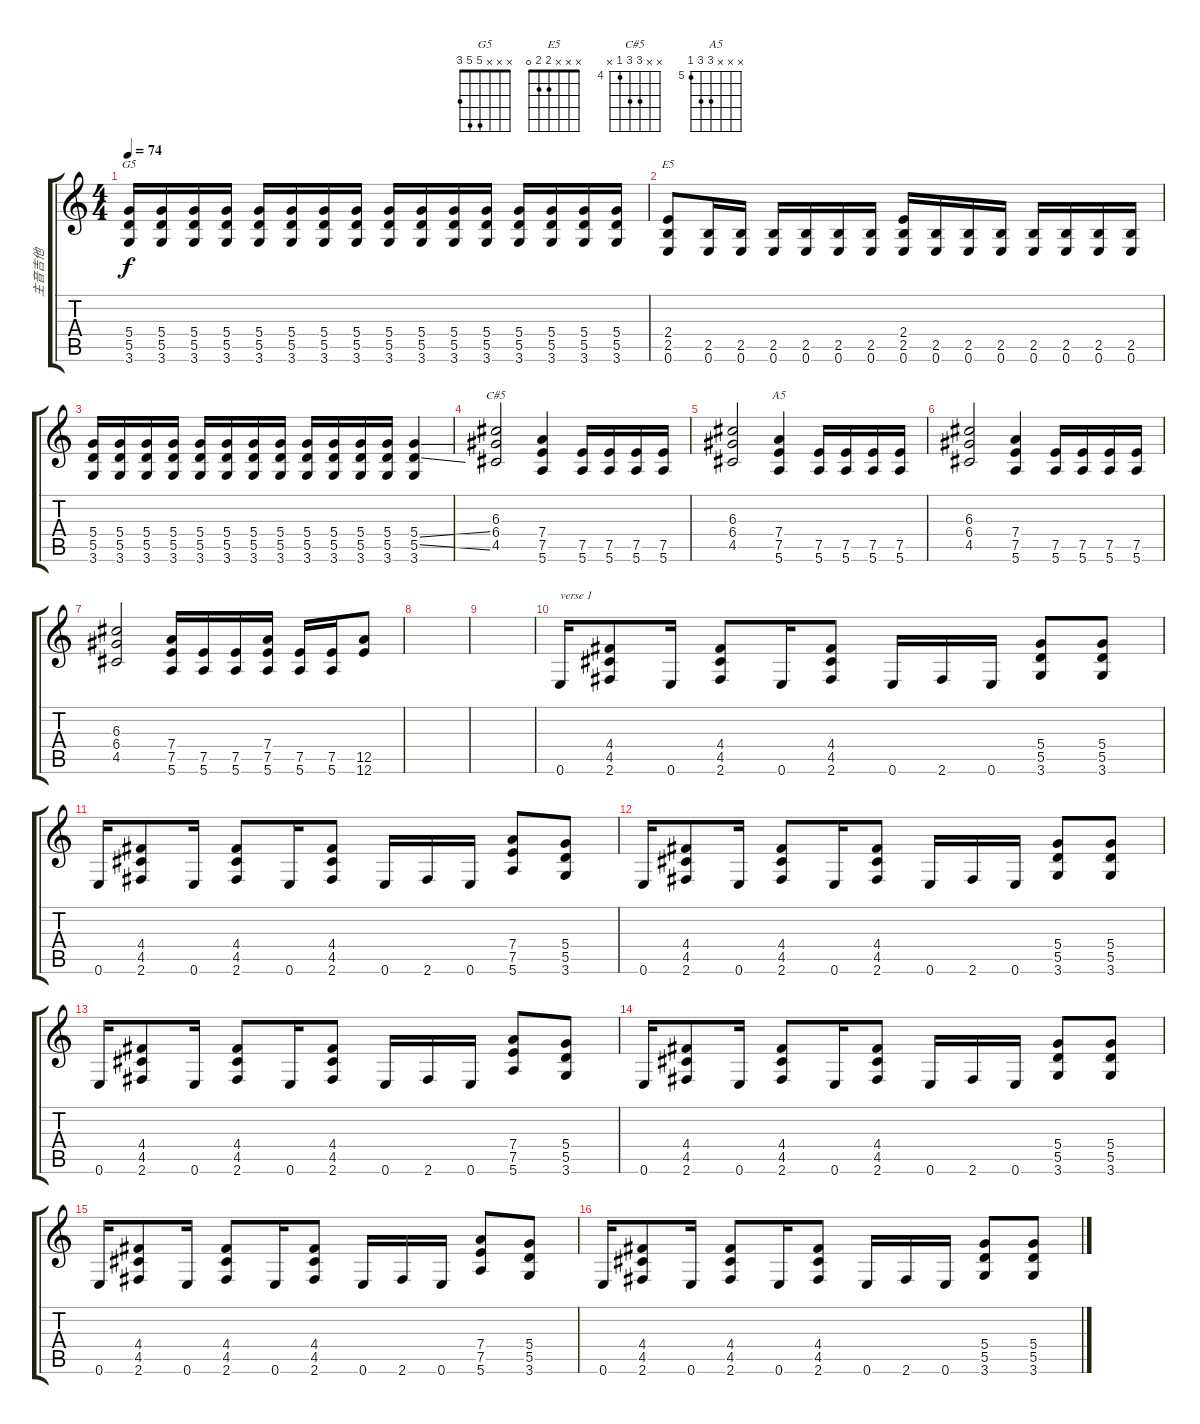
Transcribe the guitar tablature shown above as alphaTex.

\track ("主音吉他" "主音吉他") {instrument overdrivenguitar}
\staff {score tabs}
\tuning (E4 B3 G3 D3 A2 E2) {hide}
\chord ("G5" x x x 5 5 3)
\chord ("E5" x x x 2 2 0)
\chord ("C#5" x x 6 6 4 x) {firstfret 4}
\chord ("A5" x x x 7 7 5) {firstfret 5}
\ts (4 4)
\tempo 74
\clef g2
\ks c
(5.4 5.5 3.6).16{ch "G5" dy f} (5.4 5.5 3.6).16 (5.4 5.5 3.6).16 (5.4 5.5 3.6).16 (5.4 5.5 3.6).16 (5.4 5.5 3.6).16 (5.4 5.5 3.6).16 (5.4 5.5 3.6).16 (5.4 5.5 3.6).16 (5.4 5.5 3.6).16 (5.4 5.5 3.6).16 (5.4 5.5 3.6).16 (5.4 5.5 3.6).16 (5.4 5.5 3.6).16 (5.4 5.5 3.6).16 (5.4 5.5 3.6).16 |
(2.4 2.5 0.6).8{ch "E5"} (2.5 0.6).16 (2.5 0.6).16 (2.5 0.6).16 (2.5 0.6).16 (2.5 0.6).16 (2.5 0.6).16 (2.4 2.5 0.6).16 (2.5 0.6).16 (2.5 0.6).16 (2.5 0.6).16 (2.5 0.6).16 (2.5 0.6).16 (2.5 0.6).16 (2.5 0.6).16 |
(5.4 5.5 3.6).16 (5.4 5.5 3.6).16 (5.4 5.5 3.6).16 (5.4 5.5 3.6).16 (5.4 5.5 3.6).16 (5.4 5.5 3.6).16 (5.4 5.5 3.6).16 (5.4 5.5 3.6).16 (5.4 5.5 3.6).16 (5.4 5.5 3.6).16 (5.4 5.5 3.6).16 (5.4 5.5 3.6).16 (5.4{ss} 5.5{ss} 3.6).4 |
(6.3 6.4 4.5).2{ch "C#5"} (7.4 7.5 5.6).4 (7.5 5.6).16 (7.5 5.6).16 (7.5 5.6).16 (7.5 5.6).16 |
(6.3 6.4 4.5).2 (7.4 7.5 5.6).4{ch "A5"} (7.5 5.6).16 (7.5 5.6).16 (7.5 5.6).16 (7.5 5.6).16 |
(6.3 6.4 4.5).2 (7.4 7.5 5.6).4 (7.5 5.6).16 (7.5 5.6).16 (7.5 5.6).16 (7.5 5.6).16 |
(6.3 6.4 4.5).2 (7.4 7.5 5.6).16 (7.5 5.6).16 (7.5 5.6).16 (7.4 7.5 5.6).16 (7.5 5.6).16 (7.5 5.6).16 (12.5 12.6).8 |
|
|
0.6.16{txt "verse 1"} (4.4 4.5 2.6).8 0.6.16 (4.4 4.5 2.6).8 0.6.16 (4.4 4.5 2.6).8 0.6.16 2.6.16 0.6.16 (5.4 5.5 3.6).8 (5.4 5.5 3.6).8 |
0.6.16 (4.4 4.5 2.6).8 0.6.16 (4.4 4.5 2.6).8 0.6.16 (4.4 4.5 2.6).8 0.6.16 2.6.16 0.6.16 (7.4 7.5 5.6).8 (5.4 5.5 3.6).8 |
0.6.16 (4.4 4.5 2.6).8 0.6.16 (4.4 4.5 2.6).8 0.6.16 (4.4 4.5 2.6).8 0.6.16 2.6.16 0.6.16 (5.4 5.5 3.6).8 (5.4 5.5 3.6).8 |
0.6.16 (4.4 4.5 2.6).8 0.6.16 (4.4 4.5 2.6).8 0.6.16 (4.4 4.5 2.6).8 0.6.16 2.6.16 0.6.16 (7.4 7.5 5.6).8 (5.4 5.5 3.6).8 |
0.6.16 (4.4 4.5 2.6).8 0.6.16 (4.4 4.5 2.6).8 0.6.16 (4.4 4.5 2.6).8 0.6.16 2.6.16 0.6.16 (5.4 5.5 3.6).8 (5.4 5.5 3.6).8 |
0.6.16 (4.4 4.5 2.6).8 0.6.16 (4.4 4.5 2.6).8 0.6.16 (4.4 4.5 2.6).8 0.6.16 2.6.16 0.6.16 (7.4 7.5 5.6).8 (5.4 5.5 3.6).8 |
0.6.16 (4.4 4.5 2.6).8 0.6.16 (4.4 4.5 2.6).8 0.6.16 (4.4 4.5 2.6).8 0.6.16 2.6.16 0.6.16 (5.4 5.5 3.6).8 (5.4 5.5 3.6).8
